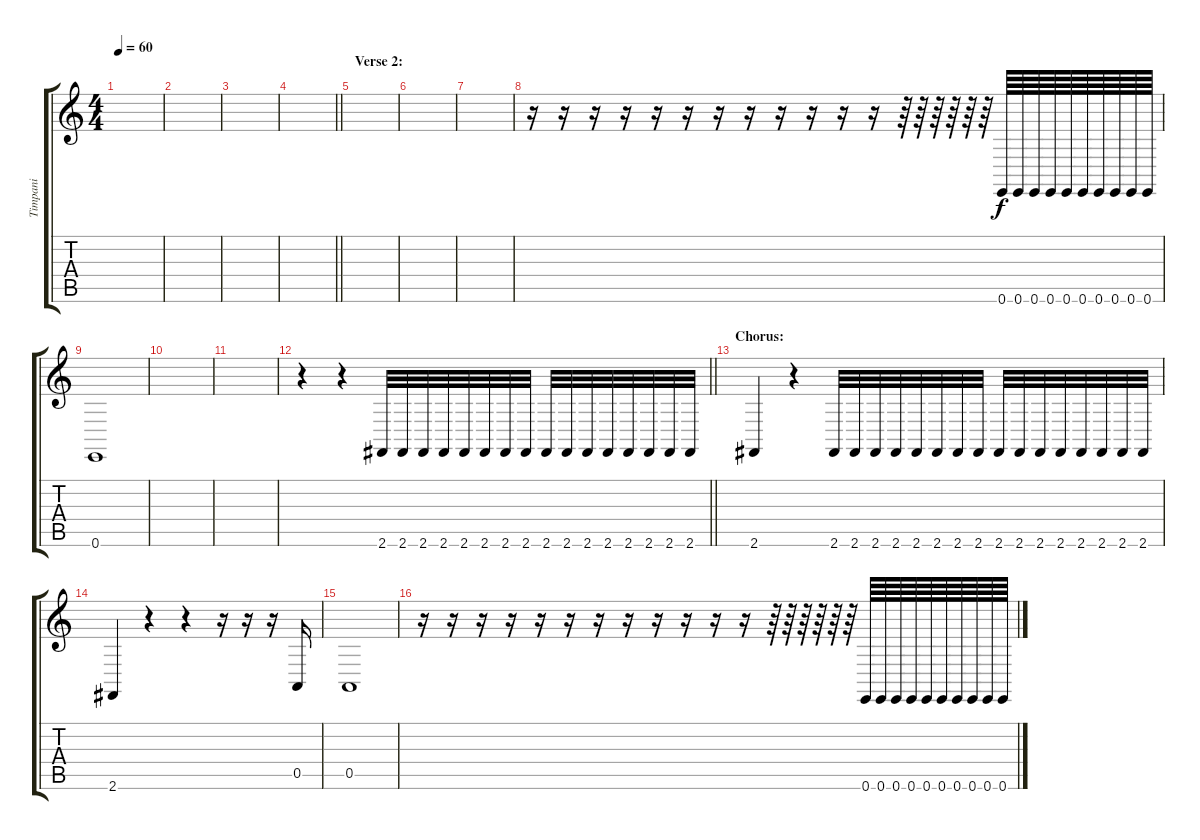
\track ("Timpani" "Timpani") {instrument timpani}
\staff {score tabs}
\tuning (E4 B3 G3 D3 A2 E2) {hide}
\ts (4 4)
\section ("" "")
\tempo 60
\clef g2
\ks c
|
|
|
\barLineRight lightlight
|
\section ("" "Verse 2:")
|
|
|
r.16 r.16 r.16 r.16 r.16 r.16 r.16 r.16 r.16 r.16 r.16 r.16 r.64 r.64 r.64 r.64 r.64 r.64 0.6.64 0.6.64 0.6.64 0.6.64 0.6.64 0.6.64 0.6.64 0.6.64 0.6.64 0.6.64 |
0.6.1 |
|
|
\barLineRight lightlight
r.4 r.4 2.6.32 2.6.32 2.6.32 2.6.32 2.6.32 2.6.32 2.6.32 2.6.32 2.6.32 2.6.32 2.6.32 2.6.32 2.6.32 2.6.32 2.6.32 2.6.32 |
\section ("" "Chorus:")
2.6.4 r.4 2.6.32 2.6.32 2.6.32 2.6.32 2.6.32 2.6.32 2.6.32 2.6.32 2.6.32 2.6.32 2.6.32 2.6.32 2.6.32 2.6.32 2.6.32 2.6.32 |
2.6.4 r.4 r.4 r.16 r.16 r.16 0.5.16 |
0.5.1 |
r.16 r.16 r.16 r.16 r.16 r.16 r.16 r.16 r.16 r.16 r.16 r.16 r.64 r.64 r.64 r.64 r.64 r.64 0.6.64 0.6.64 0.6.64 0.6.64 0.6.64 0.6.64 0.6.64 0.6.64 0.6.64 0.6.64
